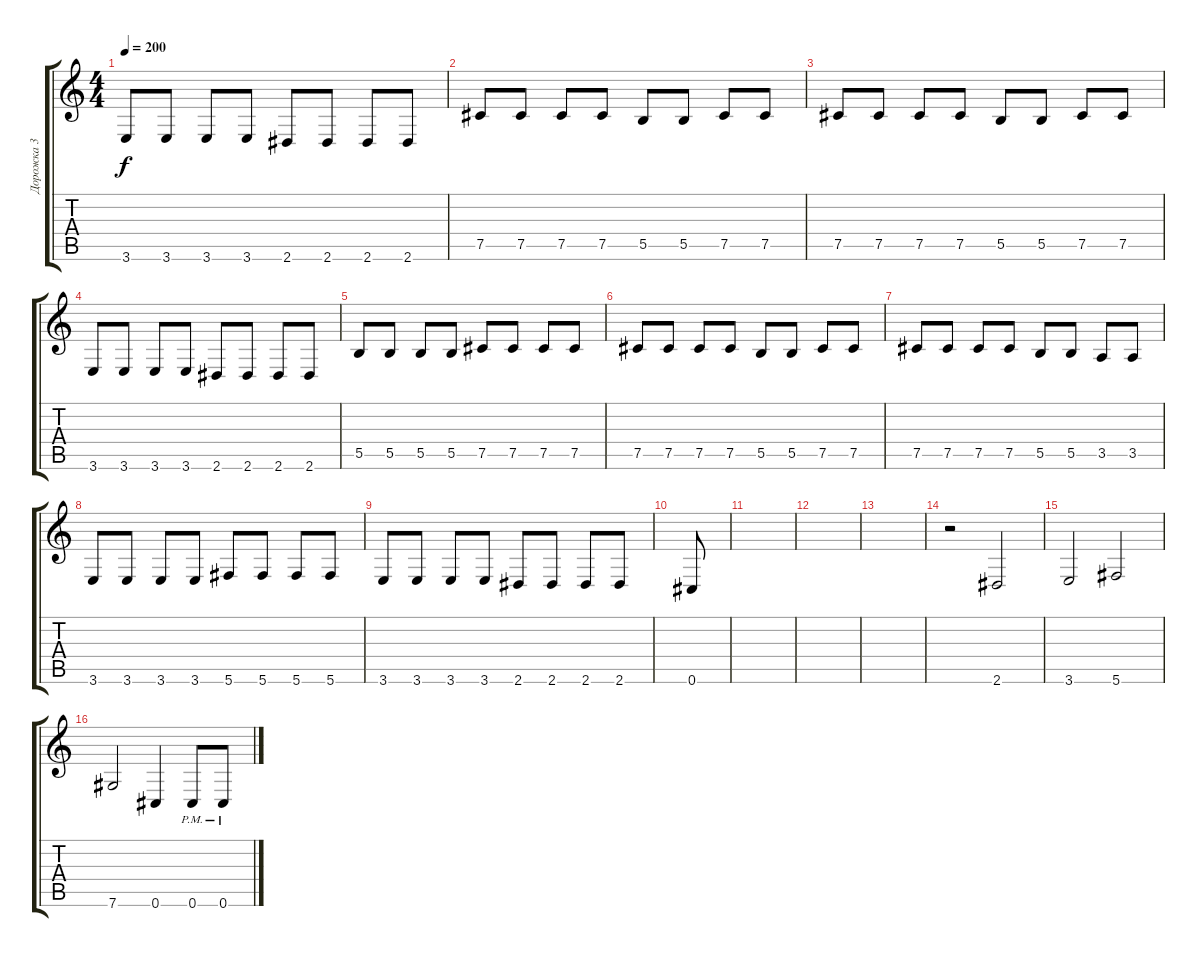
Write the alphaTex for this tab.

\track ("Дорожка 3" "Дорожка 3") {instrument electricbassfinger}
\staff {score tabs}
\tuning (Db4 Ab3 E3 B2 Gb2 Db2) {hide}
\ts (4 4)
\tempo 200
\clef g2
\ks c
3.6.8{dy f} 3.6.8 3.6.8 3.6.8 2.6.8 2.6.8 2.6.8 2.6.8 |
7.5.8 7.5.8 7.5.8 7.5.8 5.5.8 5.5.8 7.5.8 7.5.8 |
7.5.8 7.5.8 7.5.8 7.5.8 5.5.8 5.5.8 7.5.8 7.5.8 |
3.6.8 3.6.8 3.6.8 3.6.8 2.6.8 2.6.8 2.6.8 2.6.8 |
5.5.8 5.5.8 5.5.8 5.5.8 7.5.8 7.5.8 7.5.8 7.5.8 |
7.5.8 7.5.8 7.5.8 7.5.8 5.5.8 5.5.8 7.5.8 7.5.8 |
7.5.8 7.5.8 7.5.8 7.5.8 5.5.8 5.5.8 3.5.8 3.5.8 |
3.6.8 3.6.8 3.6.8 3.6.8 5.6.8 5.6.8 5.6.8 5.6.8 |
3.6.8 3.6.8 3.6.8 3.6.8 2.6.8 2.6.8 2.6.8 2.6.8 |
0.6.8 |
|
|
|
r.2 2.6.2 |
3.6.2 5.6.2 |
7.6.2 0.6.4 0.6{pm}.8 0.6{pm}.8
